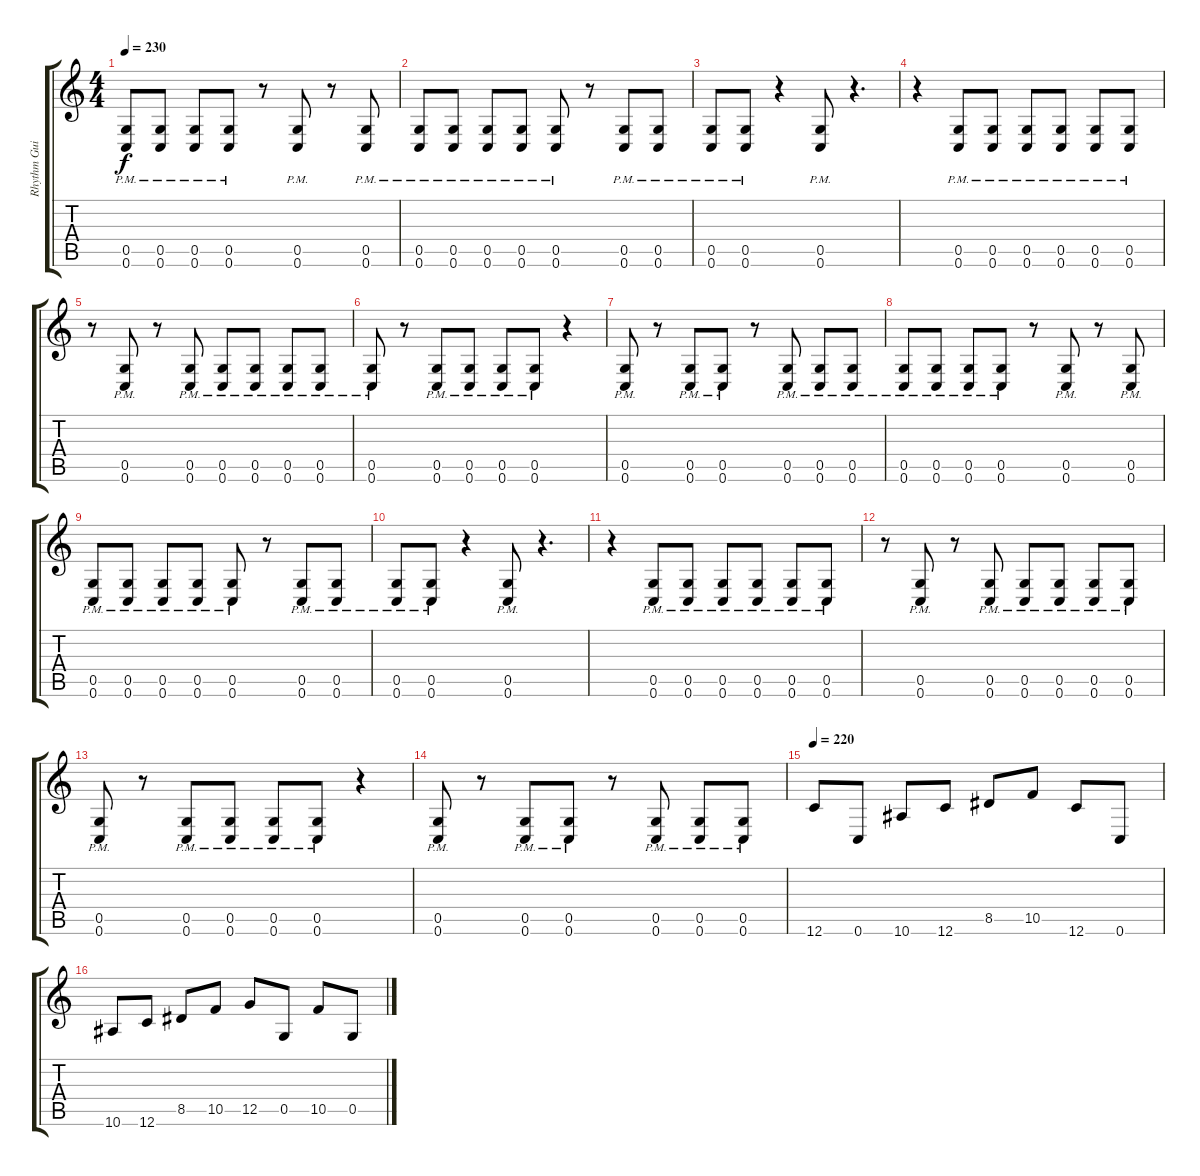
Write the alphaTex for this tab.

\track ("Rhythm Guitar 2" "Rhythm Gui") {instrument distortionguitar}
\staff {score tabs}
\tuning (D4 A3 F3 C3 G2 C2) {hide}
\ts (4 4)
\tempo 230
\clef g2
\ks c
(0.5{pm} 0.6{pm}).8{dy f} (0.5{pm} 0.6{pm}).8 (0.5{pm} 0.6{pm}).8 (0.5{pm} 0.6{pm}).8 r.8 (0.5{pm} 0.6{pm}).8 r.8 (0.5{pm} 0.6{pm}).8 |
(0.5{pm} 0.6{pm}).8 (0.5{pm} 0.6{pm}).8 (0.5{pm} 0.6{pm}).8 (0.5{pm} 0.6{pm}).8 (0.5{pm} 0.6{pm}).8 r.8 (0.5{pm} 0.6{pm}).8 (0.5{pm} 0.6{pm}).8 |
(0.5{pm} 0.6{pm}).8 (0.5{pm} 0.6{pm}).8 r.4 (0.5{pm} 0.6{pm}).8 r.4{d} |
r.4 (0.5{pm} 0.6{pm}).8 (0.5{pm} 0.6{pm}).8 (0.5{pm} 0.6{pm}).8 (0.5{pm} 0.6{pm}).8 (0.5{pm} 0.6{pm}).8 (0.5{pm} 0.6{pm}).8 |
r.8 (0.5{pm} 0.6{pm}).8 r.8 (0.5{pm} 0.6{pm}).8 (0.5{pm} 0.6{pm}).8 (0.5{pm} 0.6{pm}).8 (0.5{pm} 0.6{pm}).8 (0.5{pm} 0.6{pm}).8 |
(0.5{pm} 0.6{pm}).8 r.8 (0.5{pm} 0.6{pm}).8 (0.5{pm} 0.6{pm}).8 (0.5{pm} 0.6{pm}).8 (0.5{pm} 0.6{pm}).8 r.4 |
(0.5{pm} 0.6{pm}).8 r.8 (0.5{pm} 0.6{pm}).8 (0.5{pm} 0.6{pm}).8 r.8 (0.5{pm} 0.6{pm}).8 (0.5{pm} 0.6{pm}).8 (0.5{pm} 0.6{pm}).8 |
(0.5{pm} 0.6{pm}).8 (0.5{pm} 0.6{pm}).8 (0.5{pm} 0.6{pm}).8 (0.5{pm} 0.6{pm}).8 r.8 (0.5{pm} 0.6{pm}).8 r.8 (0.5{pm} 0.6{pm}).8 |
(0.5{pm} 0.6{pm}).8 (0.5{pm} 0.6{pm}).8 (0.5{pm} 0.6{pm}).8 (0.5{pm} 0.6{pm}).8 (0.5{pm} 0.6{pm}).8 r.8 (0.5{pm} 0.6{pm}).8 (0.5{pm} 0.6{pm}).8 |
(0.5{pm} 0.6{pm}).8 (0.5{pm} 0.6{pm}).8 r.4 (0.5{pm} 0.6{pm}).8 r.4{d} |
r.4 (0.5{pm} 0.6{pm}).8 (0.5{pm} 0.6{pm}).8 (0.5{pm} 0.6{pm}).8 (0.5{pm} 0.6{pm}).8 (0.5{pm} 0.6{pm}).8 (0.5{pm} 0.6{pm}).8 |
r.8 (0.5{pm} 0.6{pm}).8 r.8 (0.5{pm} 0.6{pm}).8 (0.5{pm} 0.6{pm}).8 (0.5{pm} 0.6{pm}).8 (0.5{pm} 0.6{pm}).8 (0.5{pm} 0.6{pm}).8 |
(0.5{pm} 0.6{pm}).8 r.8 (0.5{pm} 0.6{pm}).8 (0.5{pm} 0.6{pm}).8 (0.5{pm} 0.6{pm}).8 (0.5{pm} 0.6{pm}).8 r.4 |
(0.5{pm} 0.6{pm}).8 r.8 (0.5{pm} 0.6{pm}).8 (0.5{pm} 0.6{pm}).8 r.8 (0.5{pm} 0.6{pm}).8 (0.5{pm} 0.6{pm}).8 (0.5{pm} 0.6{pm}).8 |
\tempo 220
12.6.8 0.6.8 10.6.8 12.6.8 8.5.8 10.5.8 12.6.8 0.6.8 |
10.6.8 12.6.8 8.5.8 10.5.8 12.5.8 0.5.8 10.5.8 0.5.8
